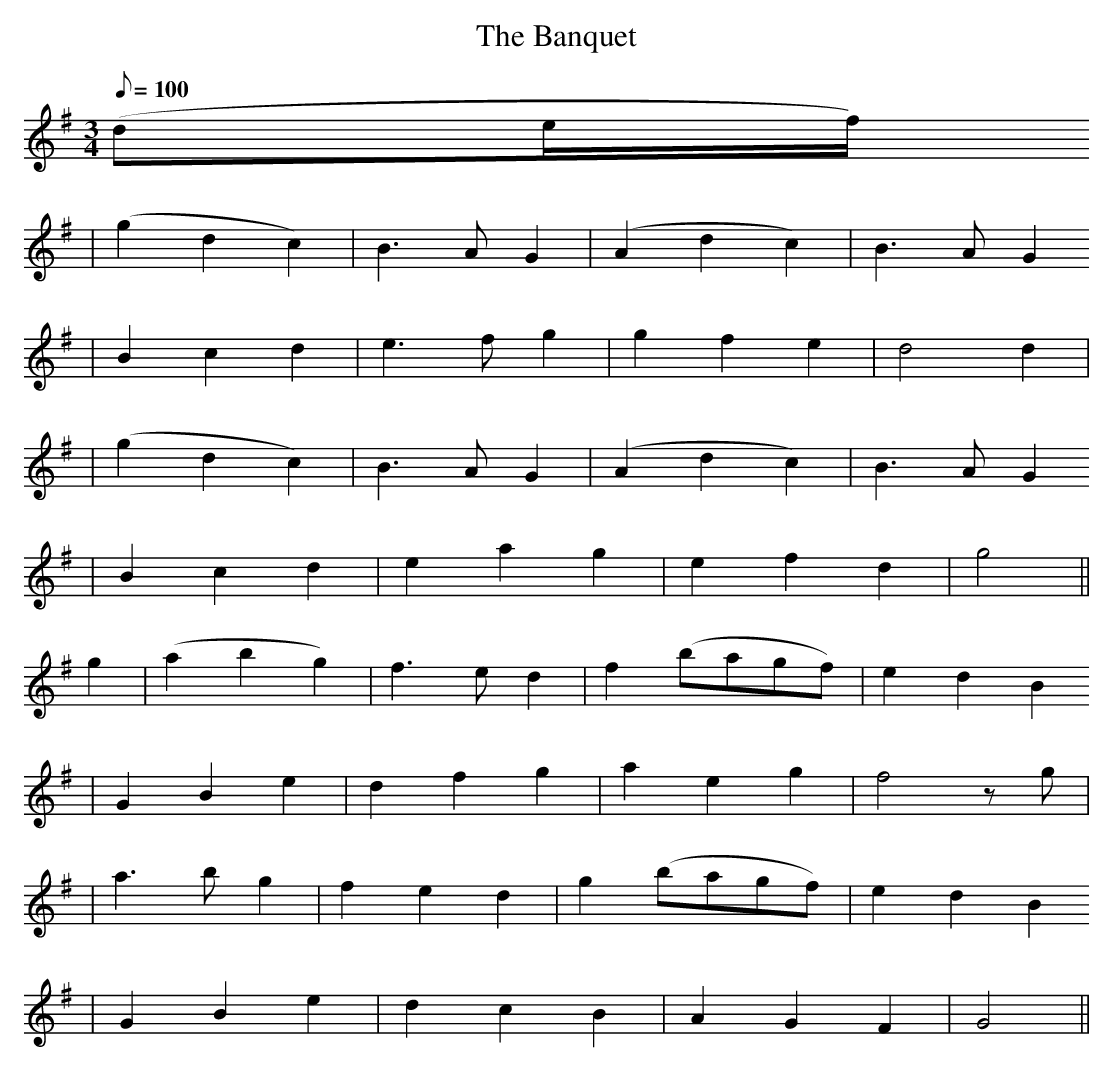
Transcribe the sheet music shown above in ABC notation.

X:1
T: The Banquet
M: 3/4
L: 1/8
Q: 100
K: G
(de/2f/2)
| (g2d2c2) | B3 A G2 | (A2d2c2) | B3 A G2
| B2 c2 d2 | e3 f g2 | g2 f2 e2 | d4 d2  |
| (g2 d2 c2) | B3 A G2 | (A2 d2 c2) | B3 A G2
| B2 c2 d2 | e2 a2 g2 | e2 f2 d2 | g4 ||
g2
| (a2 b2 g2) | f3 e d2 | f2 (bagf) | e2 d2 B2
| G2 B2 e2 | d2 f2 g2 | a2 e2 g2 | f4 z g |
| a3 b g2 | f2 e2 d2 | g2 (bagf) | e2 d2 B2
| G2 B2 e2 | d2 c2 B2 | A2 G2 F2 | G4 ||
